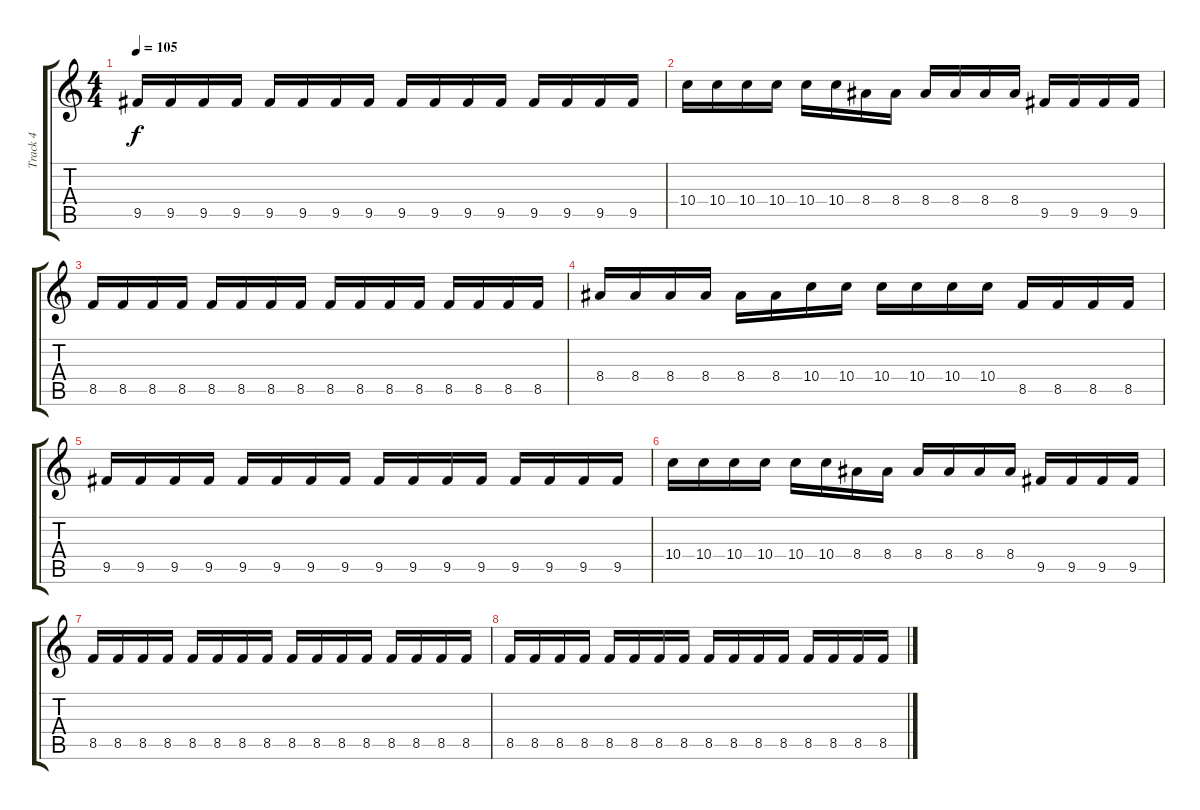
\track ("Track 4" "Track 4") {instrument electricguitarmuted}
\staff {score tabs}
\tuning (E4 B3 G3 D3 A2 E2) {hide}
\ts (4 4)
\tempo 105
\clef g2
\ks c
9.5.16{dy f} 9.5.16 9.5.16 9.5.16 9.5.16 9.5.16 9.5.16 9.5.16 9.5.16 9.5.16 9.5.16 9.5.16 9.5.16 9.5.16 9.5.16 9.5.16 |
10.4.16 10.4.16 10.4.16 10.4.16 10.4.16 10.4.16 8.4.16 8.4.16 8.4.16 8.4.16 8.4.16 8.4.16 9.5.16 9.5.16 9.5.16 9.5.16 |
8.5.16 8.5.16 8.5.16 8.5.16 8.5.16 8.5.16 8.5.16 8.5.16 8.5.16 8.5.16 8.5.16 8.5.16 8.5.16 8.5.16 8.5.16 8.5.16 |
8.4.16 8.4.16 8.4.16 8.4.16 8.4.16 8.4.16 10.4.16 10.4.16 10.4.16 10.4.16 10.4.16 10.4.16 8.5.16 8.5.16 8.5.16 8.5.16 |
9.5.16 9.5.16 9.5.16 9.5.16 9.5.16 9.5.16 9.5.16 9.5.16 9.5.16 9.5.16 9.5.16 9.5.16 9.5.16 9.5.16 9.5.16 9.5.16 |
10.4.16 10.4.16 10.4.16 10.4.16 10.4.16 10.4.16 8.4.16 8.4.16 8.4.16 8.4.16 8.4.16 8.4.16 9.5.16 9.5.16 9.5.16 9.5.16 |
8.5.16 8.5.16 8.5.16 8.5.16 8.5.16 8.5.16 8.5.16 8.5.16 8.5.16 8.5.16 8.5.16 8.5.16 8.5.16 8.5.16 8.5.16 8.5.16 |
8.5.16 8.5.16 8.5.16 8.5.16 8.5.16 8.5.16 8.5.16 8.5.16 8.5.16 8.5.16 8.5.16 8.5.16 8.5.16 8.5.16 8.5.16 8.5.16
